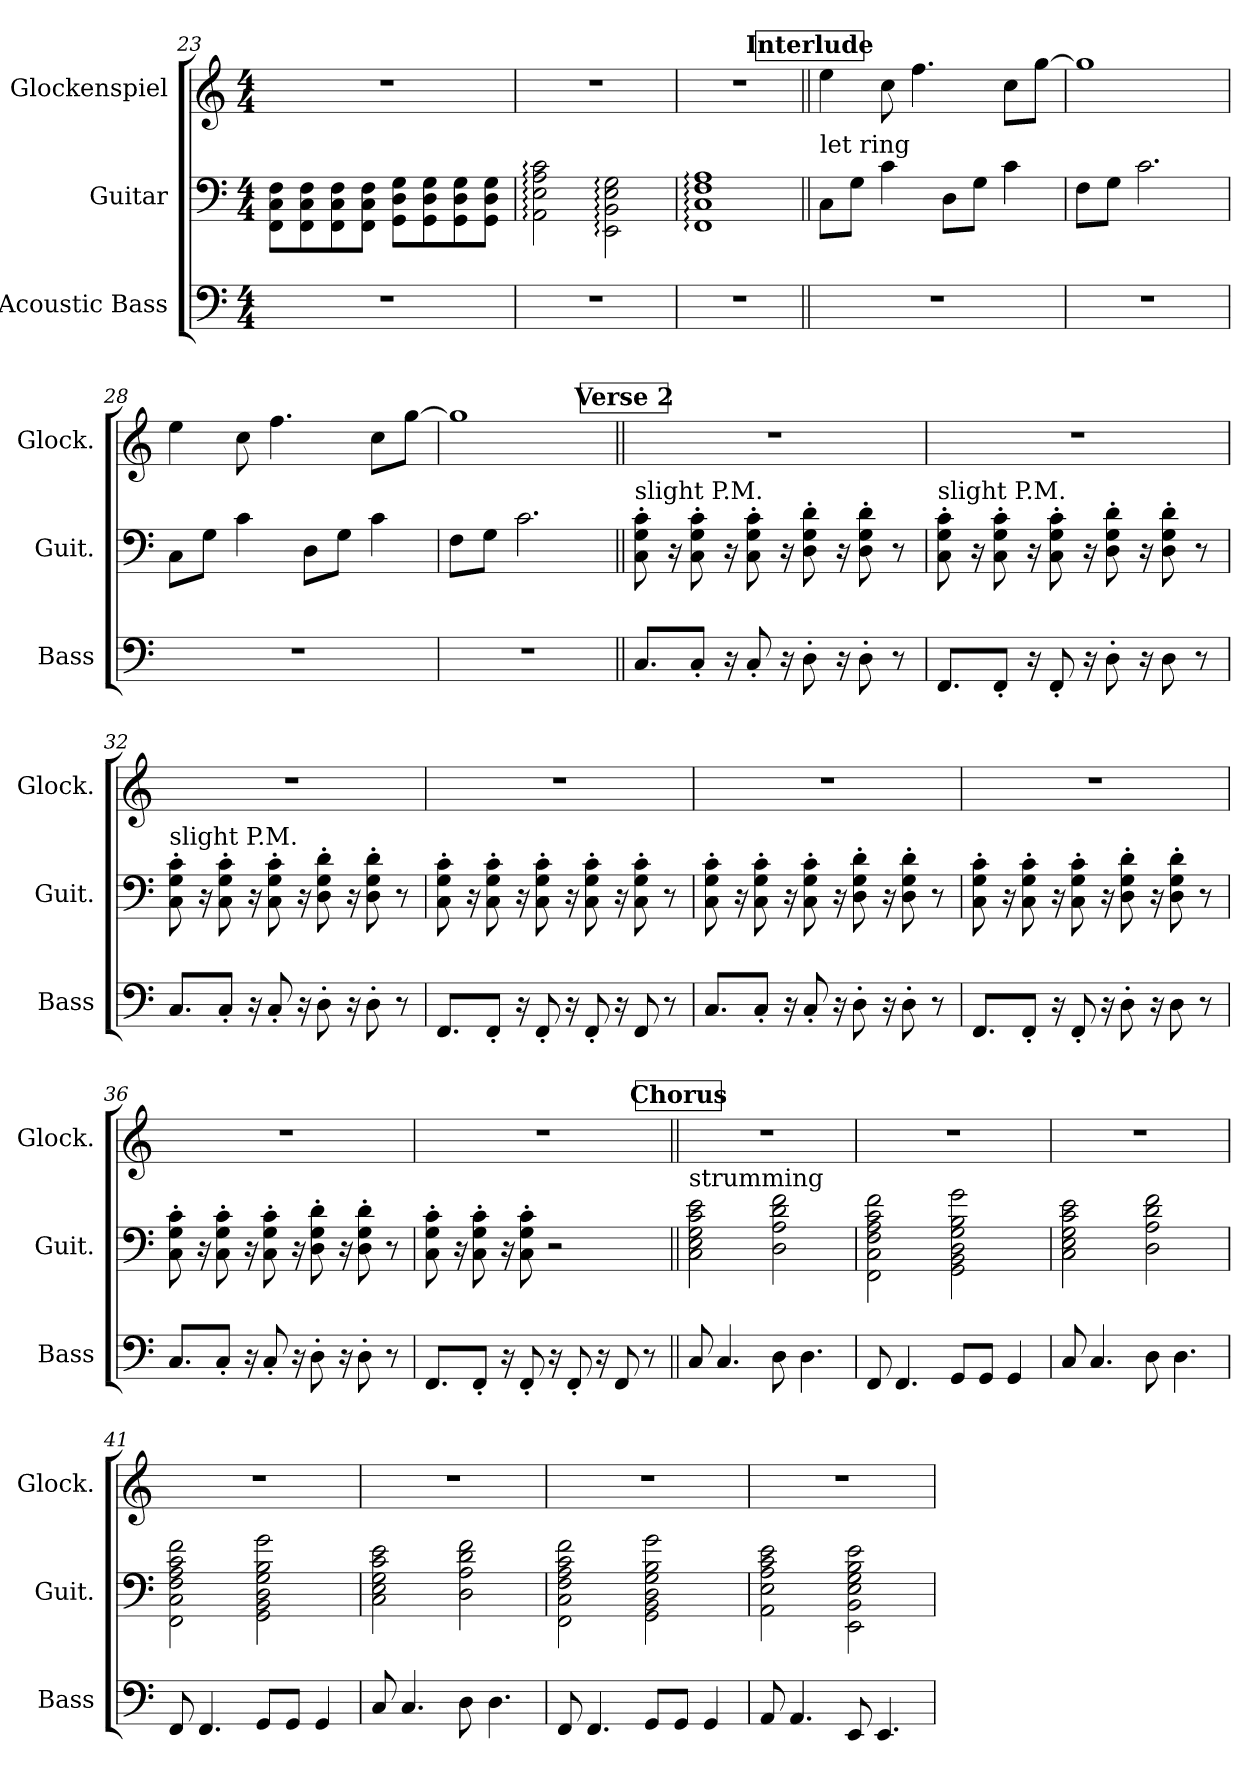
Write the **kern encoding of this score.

**kern	**kern	**kern
*part3	*part2	*part1
*staff3	*staff2	*staff1
*I"Acoustic Bass	*I"Guitar	*I"Glockenspiel
*I'Bass	*I'Guit.	*I'Glock.
*clefF4	*	*clefG2
*ITrd7c12	*	*ITrd-14c-24
*k[]	*k[]	*k[]
*M4/4	*M4/4	*M4/4
=23	=23	=23
1r	8FF\ 8C\ 8F\L	1r
.	8FF\ 8C\ 8F\	.
.	8FF\ 8C\ 8F\	.
.	8FF\ 8C\ 8F\J	.
.	8GG\ 8D\ 8G\L	.
.	8GG\ 8D\ 8G\	.
.	8GG\ 8D\ 8G\	.
.	8GG\ 8D\ 8G\J	.
!!LO:PB:g=z
=24	=24	=24
1r	2AA\: 2E\: 2A\: 2c\:	1r
.	2EE\: 2BB\: 2E\: 2G\:	.
=25	=25	=25
1r	1FF: 1C: 1F: 1A:	1r
!!LO:REH:place=s1:a:B:fs=14:t=Interlude
=26||	=26||	=26||
!	!LO:TX:a:t=let ring	!
1r	8C\L	4eeee\
.	8G\J	.
.	4c\	8cccc\
.	.	4.ffff\
.	8D\L	.
.	8G\J	.
.	4c\	8cccc\L
.	.	[8gggg\J
=27	=27	=27
1r	8F\L	1gggg]
.	8G\J	.
.	2.c\	.
=28	=28	=28
1r	8C\L	4eeee\
.	8G\J	.
.	4c\	8cccc\
.	.	4.ffff\
.	8D\L	.
.	8G\J	.
.	4c\	8cccc\L
.	.	[8gggg\J
=29	=29	=29
1r	8F\L	1gggg]
.	8G\J	.
.	2.c\	.
!!LO:LB:g=z
!!LO:REH:place=s1:a:B:fs=14:t=Verse 2
=30||	=30||	=30||
!	!LO:TX:a:t=slight P.M.	!
8.CC/L	8C\' 8G\' 8c\'	1r
.	16r	.
8CC'/J	8C\' 8G\' 8c\'	.
16r	16r	.
8CC'/	8C\' 8G\' 8c\'	.
16r	16r	.
8DD'\	8D\' 8G\' 8d\'	.
16r	16r	.
8DD'\	8D\' 8G\' 8d\'	.
8r	8r	.
=31	=31	=31
!	!LO:TX:a:t=slight P.M.	!
8.FFF/L	8C\' 8G\' 8c\'	1r
.	16r	.
8FFF'/J	8C\' 8G\' 8c\'	.
16r	16r	.
8FFF'/	8C\' 8G\' 8c\'	.
16r	16r	.
8DD'\	8D\' 8G\' 8d\'	.
16r	16r	.
8DD\	8D\' 8G\' 8d\'	.
8r	8r	.
=32	=32	=32
!	!LO:TX:a:t=slight P.M.	!
8.CC/L	8C\' 8G\' 8c\'	1r
.	16r	.
8CC'/J	8C\' 8G\' 8c\'	.
16r	16r	.
8CC'/	8C\' 8G\' 8c\'	.
16r	16r	.
8DD'\	8D\' 8G\' 8d\'	.
16r	16r	.
8DD'\	8D\' 8G\' 8d\'	.
8r	8r	.
=33	=33	=33
8.FFF/L	8C\' 8G\' 8c\'	1r
.	16r	.
8FFF'/J	8C\' 8G\' 8c\'	.
16r	16r	.
8FFF'/	8C\' 8G\' 8c\'	.
16r	16r	.
8FFF'/	8C\' 8G\' 8c\'	.
16r	16r	.
8FFF/	8C\' 8G\' 8c\'	.
8r	8r	.
!!LO:LB:g=z
=34	=34	=34
8.CC/L	8C\' 8G\' 8c\'	1r
.	16r	.
8CC'/J	8C\' 8G\' 8c\'	.
16r	16r	.
8CC'/	8C\' 8G\' 8c\'	.
16r	16r	.
8DD'\	8D\' 8G\' 8d\'	.
16r	16r	.
8DD'\	8D\' 8G\' 8d\'	.
8r	8r	.
=35	=35	=35
8.FFF/L	8C\' 8G\' 8c\'	1r
.	16r	.
8FFF'/J	8C\' 8G\' 8c\'	.
16r	16r	.
8FFF'/	8C\' 8G\' 8c\'	.
16r	16r	.
8DD'\	8D\' 8G\' 8d\'	.
16r	16r	.
8DD\	8D\' 8G\' 8d\'	.
8r	8r	.
=36	=36	=36
8.CC/L	8C\' 8G\' 8c\'	1r
.	16r	.
8CC'/J	8C\' 8G\' 8c\'	.
16r	16r	.
8CC'/	8C\' 8G\' 8c\'	.
16r	16r	.
8DD'\	8D\' 8G\' 8d\'	.
16r	16r	.
8DD'\	8D\' 8G\' 8d\'	.
8r	8r	.
=37	=37	=37
8.FFF/L	8C\' 8G\' 8c\'	1r
.	16r	.
8FFF'/J	8C\' 8G\' 8c\'	.
16r	16r	.
8FFF'/	8C\' 8G\' 8c\'	.
16r	2r	.
8FFF'/	.	.
16r	.	.
8FFF/	.	.
8r	.	.
!!LO:LB:g=z
!!LO:REH:place=s1:a:B:fs=14:t=Chorus
=38||	=38||	=38||
!	!LO:TX:a:t=strumming	!
8CC/	2C\ 2E\ 2G\ 2c\ 2e\	1r
4.CC/	.	.
8DD\	2D\ 2A\ 2d\ 2f\	.
4.DD\	.	.
=39	=39	=39
8FFF/	2FF\ 2C\ 2F\ 2A\ 2c\ 2f\	1r
4.FFF/	.	.
8GGG/L	2GG\ 2BB\ 2D\ 2G\ 2B\ 2g\	.
8GGG/J	.	.
4GGG/	.	.
=40	=40	=40
8CC/	2C\ 2E\ 2G\ 2c\ 2e\	1r
4.CC/	.	.
8DD\	2D\ 2A\ 2d\ 2f\	.
4.DD\	.	.
=41	=41	=41
8FFF/	2FF\ 2C\ 2F\ 2A\ 2c\ 2f\	1r
4.FFF/	.	.
8GGG/L	2GG\ 2BB\ 2D\ 2G\ 2B\ 2g\	.
8GGG/J	.	.
4GGG/	.	.
=42	=42	=42
8CC/	2C\ 2E\ 2G\ 2c\ 2e\	1r
4.CC/	.	.
8DD\	2D\ 2A\ 2d\ 2f\	.
4.DD\	.	.
=43	=43	=43
8FFF/	2FF\ 2C\ 2F\ 2A\ 2c\ 2f\	1r
4.FFF/	.	.
8GGG/L	2GG\ 2BB\ 2D\ 2G\ 2B\ 2g\	.
8GGG/J	.	.
4GGG/	.	.
!!LO:PB:g=z
=44	=44	=44
8AAA/	2AA\ 2E\ 2A\ 2c\ 2e\	1r
4.AAA/	.	.
8EEE/	2EE\ 2BB\ 2E\ 2G\ 2B\ 2e\	.
4.EEE/	.	.
=	=	=
*-	*-	*-
